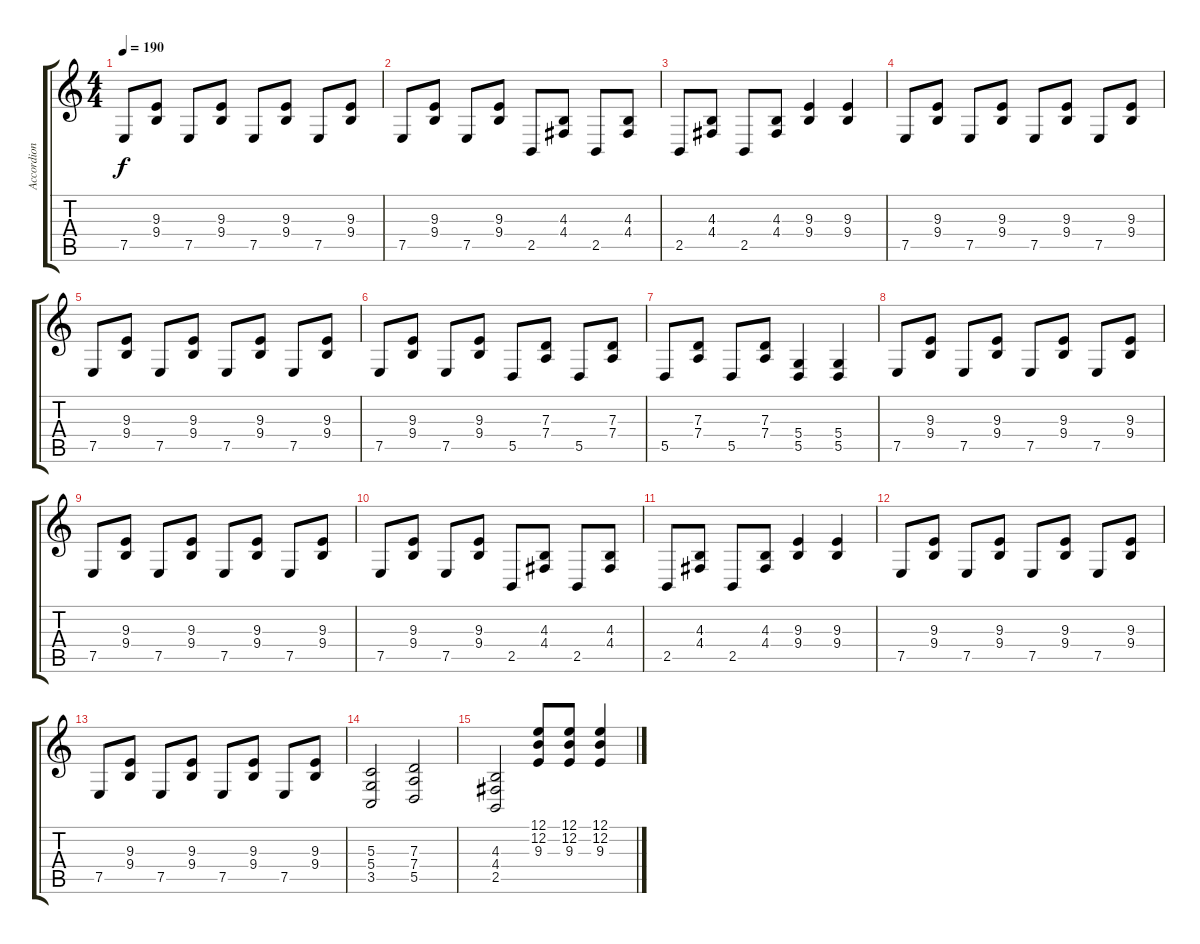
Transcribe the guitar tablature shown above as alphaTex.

\track ("Accordion" "Accordion") {instrument accordion}
\staff {score tabs}
\tuning (E4 B3 G3 D3 A2 E2) {hide}
\ts (4 4)
\tempo 190
\clef g2
\ks c
7.5.8{dy f} (9.3 9.4).8 7.5.8 (9.3 9.4).8 7.5.8 (9.3 9.4).8 7.5.8 (9.3 9.4).8 |
7.5.8 (9.3 9.4).8 7.5.8 (9.3 9.4).8 2.5.8 (4.3 4.4).8 2.5.8 (4.3 4.4).8 |
2.5.8 (4.3 4.4).8 2.5.8 (4.3 4.4).8 (9.3 9.4).4 (9.3 9.4).4 |
7.5.8 (9.3 9.4).8 7.5.8 (9.3 9.4).8 7.5.8 (9.3 9.4).8 7.5.8 (9.3 9.4).8 |
7.5.8 (9.3 9.4).8 7.5.8 (9.3 9.4).8 7.5.8 (9.3 9.4).8 7.5.8 (9.3 9.4).8 |
7.5.8 (9.3 9.4).8 7.5.8 (9.3 9.4).8 5.5.8 (7.3 7.4).8 5.5.8 (7.3 7.4).8 |
5.5.8 (7.3 7.4).8 5.5.8 (7.3 7.4).8 (5.4 5.5).4 (5.4 5.5).4 |
7.5.8 (9.3 9.4).8 7.5.8 (9.3 9.4).8 7.5.8 (9.3 9.4).8 7.5.8 (9.3 9.4).8 |
7.5.8 (9.3 9.4).8 7.5.8 (9.3 9.4).8 7.5.8 (9.3 9.4).8 7.5.8 (9.3 9.4).8 |
7.5.8 (9.3 9.4).8 7.5.8 (9.3 9.4).8 2.5.8 (4.3 4.4).8 2.5.8 (4.3 4.4).8 |
2.5.8 (4.3 4.4).8 2.5.8 (4.3 4.4).8 (9.3 9.4).4 (9.3 9.4).4 |
7.5.8 (9.3 9.4).8 7.5.8 (9.3 9.4).8 7.5.8 (9.3 9.4).8 7.5.8 (9.3 9.4).8 |
7.5.8 (9.3 9.4).8 7.5.8 (9.3 9.4).8 7.5.8 (9.3 9.4).8 7.5.8 (9.3 9.4).8 |
(5.3 5.4 3.5).2 (7.3 7.4 5.5).2 |
(4.3 4.4 2.5).2 (12.1 12.2 9.3).8 (12.1 12.2 9.3).8 (12.1 12.2 9.3).4
